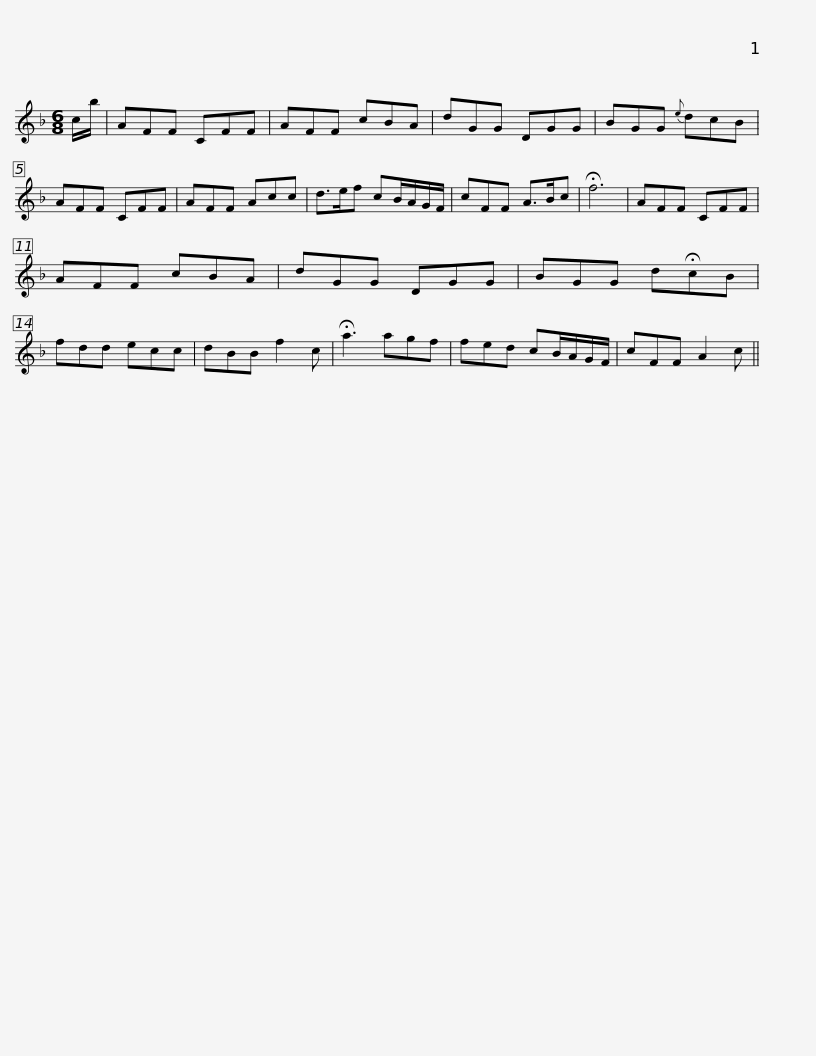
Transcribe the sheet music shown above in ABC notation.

X:1
L:1/8
M:6/8
I:linebreak $
K:F
V:1 treble
V:1
 c/b/ | AFF CFF | AFF cBA | dGG DGG | BGG{e} dcB | %5
 AFF CFF | AFF Acc |$ d>ef cB/A/G/F/ | cFF A>Bc | !fermata!f6 | %10
 AFF CFF | AFF cBA | dGG DGG | BGG d!fermata!cB | fdd ecc |$ %15
 dBB f2 c | !fermata!a3 agf | fed cB/A/G/F/ | cFF A2 c || %19
